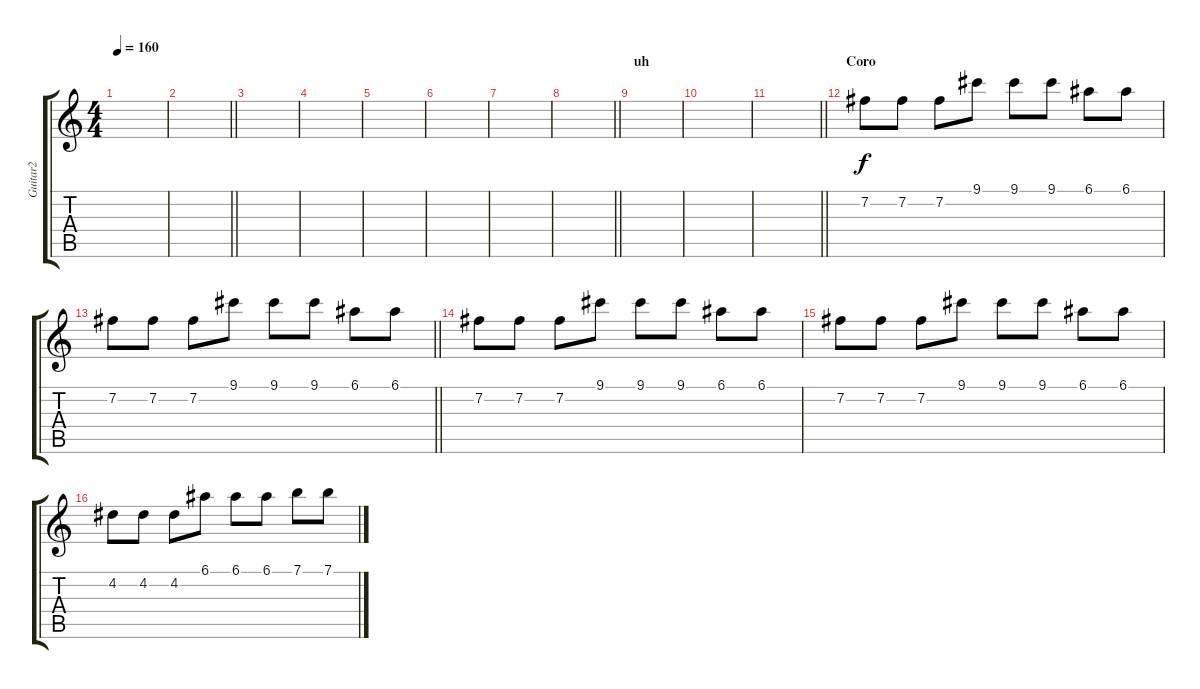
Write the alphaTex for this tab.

\track ("Guitar2" "Guitar2") {instrument acousticguitarsteel}
\staff {score tabs}
\tuning (E4 B3 G3 D3 A2 D2) {hide}
\ts (4 4)
\tempo 160
\clef g2
\ks c
|
\barLineRight lightlight
|
\section ("" "")
|
|
|
|
|
\barLineRight lightlight
|
\section ("" "uh")
|
|
\barLineRight lightlight
|
\section ("" "Coro")
7.2.8 7.2.8 7.2.8 9.1.8 9.1.8 9.1.8 6.1.8 6.1.8 |
\barLineRight lightlight
7.2.8 7.2.8 7.2.8 9.1.8 9.1.8 9.1.8 6.1.8 6.1.8 |
\section ("" "")
7.2.8 7.2.8 7.2.8 9.1.8 9.1.8 9.1.8 6.1.8 6.1.8 |
7.2.8 7.2.8 7.2.8 9.1.8 9.1.8 9.1.8 6.1.8 6.1.8 |
4.2.8 4.2.8 4.2.8 6.1.8 6.1.8 6.1.8 7.1.8 7.1.8
